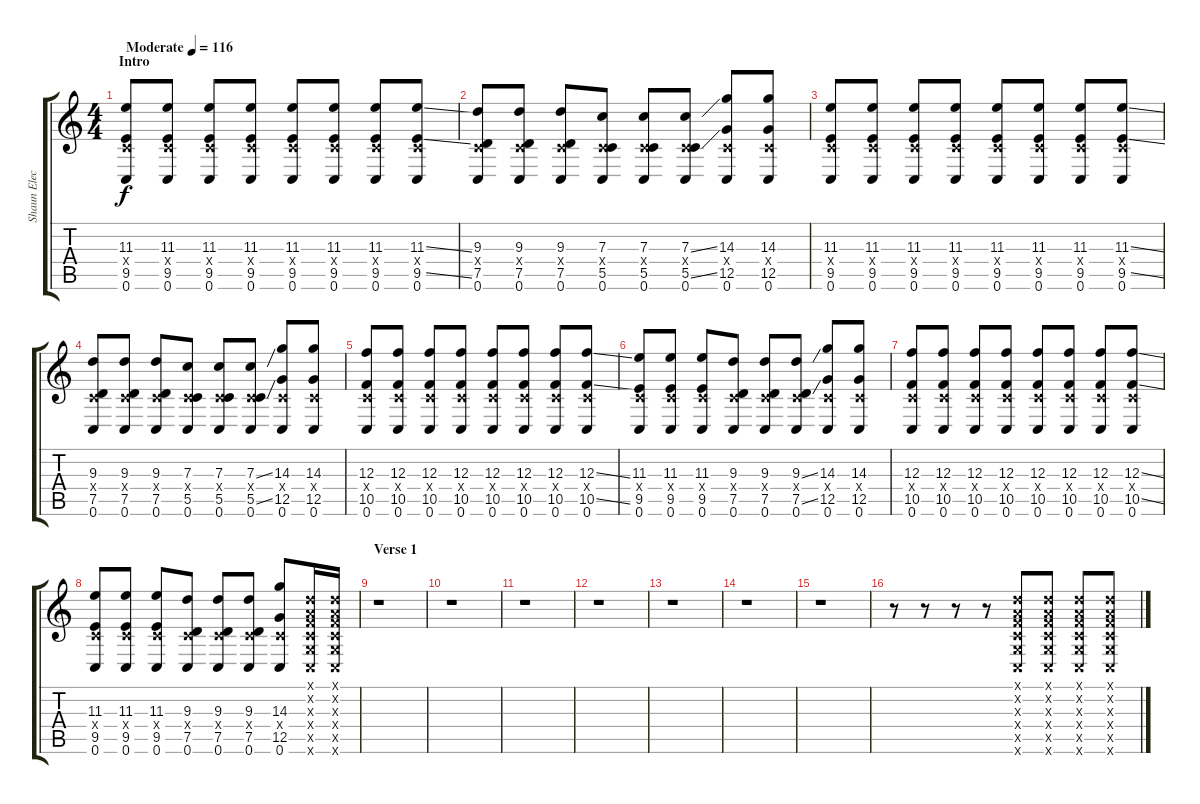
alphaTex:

\track ("Shaun Electric" "Shaun Elec") {instrument distortionguitar}
\staff {score tabs}
\tuning (D4 A3 F3 C3 G2 C2) {hide}
\ts (4 4)
\section ("" "Intro")
\tempo (116 "Moderate")
\clef g2
\ks c
(11.3 0.4{x} 9.5 0.6).8{dy f instrument distortionguitar} (11.3 0.4{x} 9.5 0.6).8 (11.3 0.4{x} 9.5 0.6).8 (11.3 0.4{x} 9.5 0.6).8 (11.3 0.4{x} 9.5 0.6).8 (11.3 0.4{x} 9.5 0.6).8 (11.3 0.4{x} 9.5 0.6).8 (11.3{ss} 0.4{x} 9.5{ss} 0.6).8 |
(9.3 0.4{x} 7.5 0.6).8 (9.3 0.4{x} 7.5 0.6).8 (9.3 0.4{x} 7.5 0.6).8 (7.3 0.4{x} 5.5 0.6).8 (7.3 0.4{x} 5.5 0.6).8 (7.3{ss} 0.4{x} 5.5{ss} 0.6).8 (14.3 0.4{x} 12.5 0.6).8 (14.3 0.4{x} 12.5 0.6).8 |
(11.3 0.4{x} 9.5 0.6).8 (11.3 0.4{x} 9.5 0.6).8 (11.3 0.4{x} 9.5 0.6).8 (11.3 0.4{x} 9.5 0.6).8 (11.3 0.4{x} 9.5 0.6).8 (11.3 0.4{x} 9.5 0.6).8 (11.3 0.4{x} 9.5 0.6).8 (11.3{ss} 0.4{x} 9.5{ss} 0.6).8 |
(9.3 0.4{x} 7.5 0.6).8 (9.3 0.4{x} 7.5 0.6).8 (9.3 0.4{x} 7.5 0.6).8 (7.3 0.4{x} 5.5 0.6).8 (7.3 0.4{x} 5.5 0.6).8 (7.3{ss} 0.4{x} 5.5{ss} 0.6).8 (14.3 0.4{x} 12.5 0.6).8 (14.3 0.4{x} 12.5 0.6).8 |
(12.3 0.4{x} 10.5 0.6).8 (12.3 0.4{x} 10.5 0.6).8 (12.3 0.4{x} 10.5 0.6).8 (12.3 0.4{x} 10.5 0.6).8 (12.3 0.4{x} 10.5 0.6).8 (12.3 0.4{x} 10.5 0.6).8 (12.3 0.4{x} 10.5 0.6).8 (12.3{ss} 0.4{x} 10.5{ss} 0.6).8 |
(11.3 0.4{x} 9.5 0.6).8 (11.3 0.4{x} 9.5 0.6).8 (11.3 0.4{x} 9.5 0.6).8 (9.3 0.4{x} 7.5 0.6).8 (9.3 0.4{x} 7.5 0.6).8 (9.3{ss} 0.4{x} 7.5{ss} 0.6).8 (14.3 0.4{x} 12.5 0.6).8 (14.3 0.4{x} 12.5 0.6).8 |
(12.3 0.4{x} 10.5 0.6).8 (12.3 0.4{x} 10.5 0.6).8 (12.3 0.4{x} 10.5 0.6).8 (12.3 0.4{x} 10.5 0.6).8 (12.3 0.4{x} 10.5 0.6).8 (12.3 0.4{x} 10.5 0.6).8 (12.3 0.4{x} 10.5 0.6).8 (12.3{ss} 0.4{x} 10.5{ss} 0.6).8 |
(11.3 0.4{x} 9.5 0.6).8 (11.3 0.4{x} 9.5 0.6).8 (11.3 0.4{x} 9.5 0.6).8 (9.3 0.4{x} 7.5 0.6).8 (9.3 0.4{x} 7.5 0.6).8 (9.3 0.4{x} 7.5 0.6).8 (14.3 0.4{x} 12.5 0.6).8 (0.1{x} 0.2{x} 0.3{x} 0.4{x} 0.5{x} 0.6{x}).16 (0.1{x} 0.2{x} 0.3{x} 0.4{x} 0.5{x} 0.6{x}).16 |
\section ("" "Verse 1")
r.1 |
r.1 |
r.1 |
r.1 |
r.1 |
r.1 |
r.1 |
r.8 r.8 r.8 r.8 (0.1{x} 0.2{x} 0.3{x} 0.4{x} 0.5{x} 0.6{x}).8 (0.1{x} 0.2{x} 0.3{x} 0.4{x} 0.5{x} 0.6{x}).8 (0.1{x} 0.2{x} 0.3{x} 0.4{x} 0.5{x} 0.6{x}).8 (0.1{x} 0.2{x} 0.3{x} 0.4{x} 0.5{x} 0.6{x}).8
